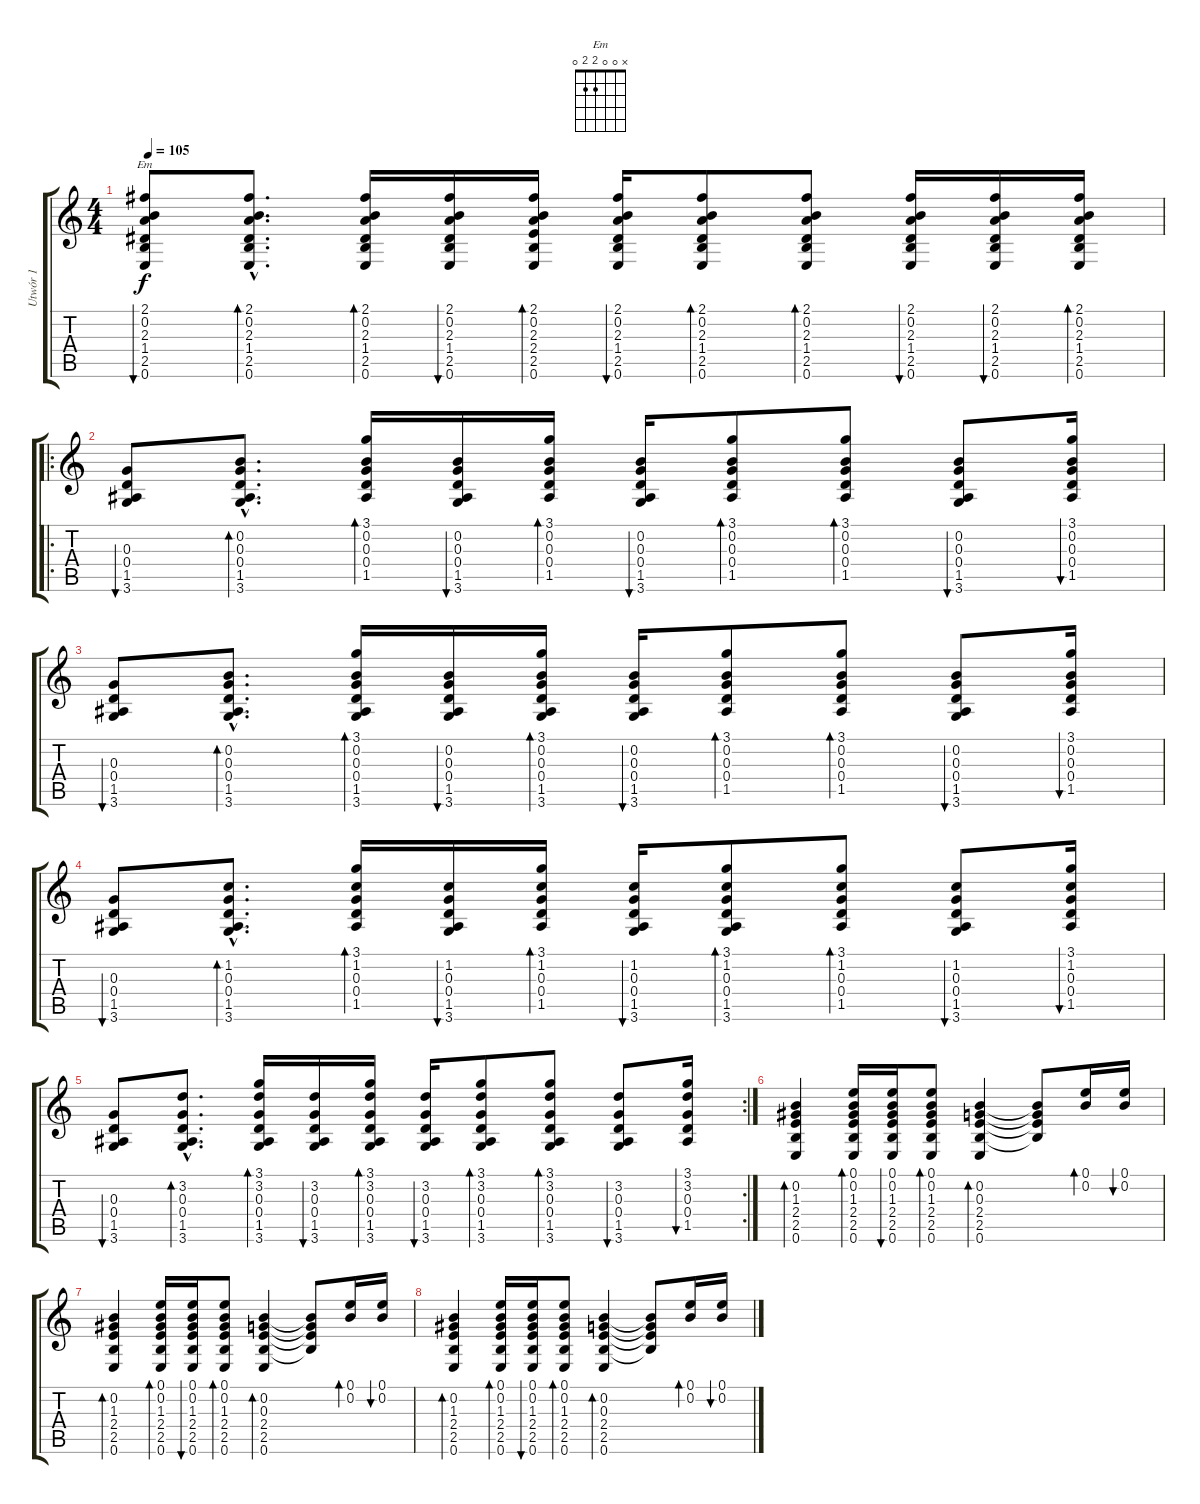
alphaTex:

\track ("Utwór 1" "Utwór 1") {instrument acousticguitarsteel}
\staff {score tabs}
\tuning (E4 B3 G3 D3 A2 E2) {hide}
\chord ("Em" x 0 0 2 2 0)
\ts (4 4)
\tempo 105
\clef g2
\ks c
(2.1 0.2 2.3 1.4 2.5 0.6).8{bu 60 ch "Em" dy f} (2.1{hac} 0.2{hac} 2.3{hac} 1.4{hac} 2.5{hac} 0.6{hac}).8{d bd 60} (2.1 0.2 2.3 1.4 2.5 0.6).16{bd 60} (2.1 0.2 2.3 1.4 2.5 0.6).16{bu 60} (2.1 0.2 2.3 2.4 2.5 0.6).16{bd 60} (2.1 0.2 2.3 1.4 2.5 0.6).16{bu 60} (2.1 0.2 2.3 1.4 2.5 0.6).8{bd 60} (2.1 0.2 2.3 1.4 2.5 0.6).8{bd 60} (2.1 0.2 2.3 1.4 2.5 0.6).16{bu 60} (2.1 0.2 2.3 1.4 2.5 0.6).16{bu 60} (2.1 0.2 2.3 1.4 2.5 0.6).16{bd 60} |
\ro
(0.3 0.4 1.5 3.6).8{bu 60} (0.2{hac} 0.3{hac} 0.4{hac} 1.5{hac} 3.6{hac}).8{d bd 60} (3.1 0.2 0.3 0.4 1.5).16{bd 60} (0.2 0.3 0.4 1.5 3.6).16{bu 60} (3.1 0.2 0.3 0.4 1.5).16{bd 60} (0.2 0.3 0.4 1.5 3.6).16{bu 60} (3.1 0.2 0.3 0.4 1.5).8{bd 60} (3.1 0.2 0.3 0.4 1.5).8{bd 60} (0.2 0.3 0.4 1.5 3.6).8{bu 60} (3.1 0.2 0.3 0.4 1.5).16{bu 60} |
(0.3 0.4 1.5 3.6).8{bu 60} (0.2{hac} 0.3{hac} 0.4{hac} 1.5{hac} 3.6{hac}).8{d bd 60} (3.1 0.2 0.3 0.4 1.5 3.6).16{bd 60} (0.2 0.3 0.4 1.5 3.6).16{bu 60} (3.1 0.2 0.3 0.4 1.5 3.6).16{bd 60} (0.2 0.3 0.4 1.5 3.6).16{bu 60} (3.1 0.2 0.3 0.4 1.5).8{bd 60} (3.1 0.2 0.3 0.4 1.5).8{bd 60} (0.2 0.3 0.4 1.5 3.6).8{bu 60} (3.1 0.2 0.3 0.4 1.5).16{bu 60} |
(0.3 0.4 1.5 3.6).8{bu 60} (1.2{hac} 0.3{hac} 0.4{hac} 1.5{hac} 3.6{hac}).8{d bd 60} (3.1 1.2 0.3 0.4 1.5).16{bd 60} (1.2 0.3 0.4 1.5 3.6).16{bu 60} (3.1 1.2 0.3 0.4 1.5).16{bd 60} (1.2 0.3 0.4 1.5 3.6).16{bu 60} (3.1 1.2 0.3 0.4 1.5 3.6).8{bd 60} (3.1 1.2 0.3 0.4 1.5).8{bd 60} (1.2 0.3 0.4 1.5 3.6).8{bu 60} (3.1 1.2 0.3 0.4 1.5).16{bu 60} |
\rc 2
(0.3 0.4 1.5 3.6).8{bu 60} (3.2{hac} 0.3{hac} 0.4{hac} 1.5{hac} 3.6{hac}).8{d bd 60} (3.1 3.2 0.3 0.4 1.5 3.6).16{bd 60} (3.2 0.3 0.4 1.5 3.6).16{bu 60} (3.1 3.2 0.3 0.4 1.5 3.6).16{bd 60} (3.2 0.3 0.4 1.5 3.6).16{bu 60} (3.1 3.2 0.3 0.4 1.5 3.6).8{bd 60} (3.1 3.2 0.3 0.4 1.5 3.6).8{bd 60} (3.2 0.3 0.4 1.5 3.6).8{bu 60} (3.1 3.2 0.3 0.4 1.5).16{bu 60} |
(0.2 1.3 2.4 2.5 0.6).4{bd 60} (0.1 0.2 1.3 2.4 2.5 0.6).16{bd 60} (0.1 0.2 1.3 2.4 2.5 0.6).16{bu 60} (0.1 0.2 1.3 2.4 2.5 0.6).8{bd 60} (0.2 0.3 2.4 2.5 0.6).4{bd 60} (0.2{t} 0.3{t} 2.4{t} 2.5{t}).8 (0.1 0.2).16{bd 60} (0.1 0.2).16{bu 60} |
(0.2 1.3 2.4 2.5 0.6).4{bd 60} (0.1 0.2 1.3 2.4 2.5 0.6).16{bd 60} (0.1 0.2 1.3 2.4 2.5 0.6).16{bu 60} (0.1 0.2 1.3 2.4 2.5 0.6).8{bd 60} (0.2 0.3 2.4 2.5 0.6).4{bd 60} (0.2{t} 0.3{t} 2.4{t} 2.5{t}).8 (0.1 0.2).16{bd 60} (0.1 0.2).16{bu 60} |
(0.2 1.3 2.4 2.5 0.6).4{bd 60} (0.1 0.2 1.3 2.4 2.5 0.6).16{bd 60} (0.1 0.2 1.3 2.4 2.5 0.6).16{bu 60} (0.1 0.2 1.3 2.4 2.5 0.6).8{bd 60} (0.2 0.3 2.4 2.5 0.6).4{bd 60} (0.2{t} 0.3{t} 2.4{t} 2.5{t}).8 (0.1 0.2).16{bd 60} (0.1 0.2).16{bu 60}
